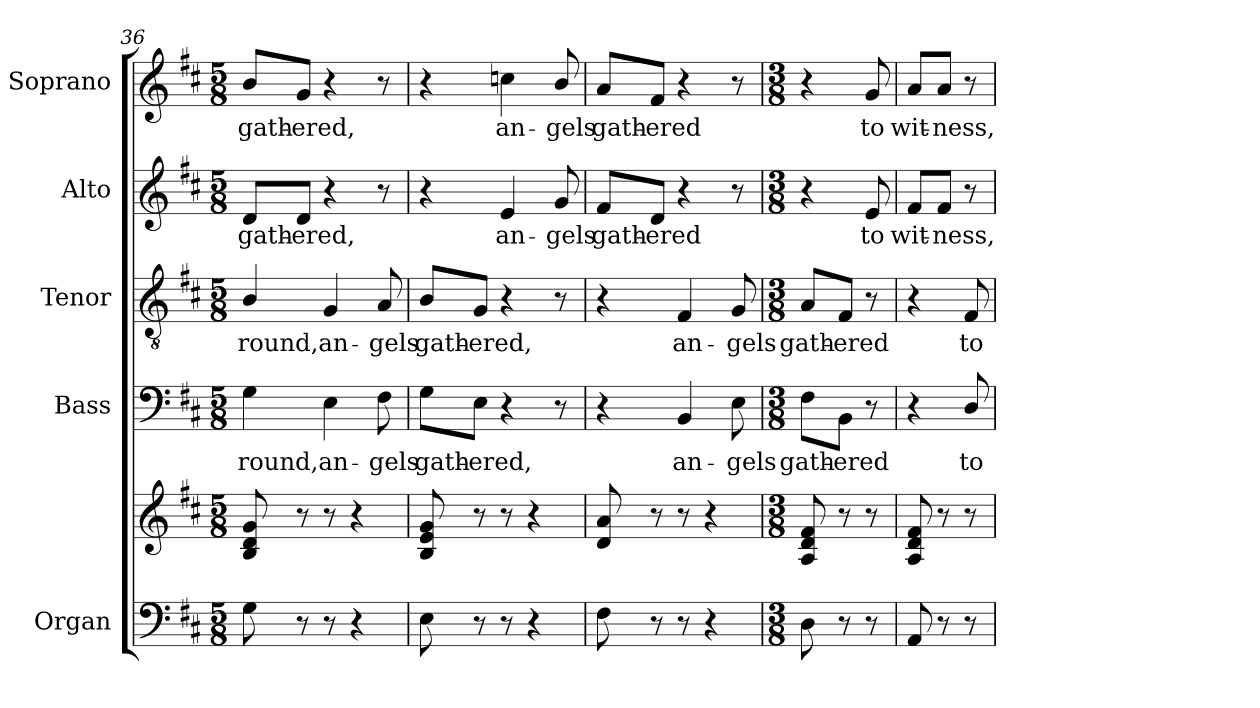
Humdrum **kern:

**kern	**kern	**kern	**text	**kern	**text	**kern	**text	**kern	**text
*part5	*part5	*part4	*part4	*part3	*part3	*part2	*part2	*part1	*part1
*staff6	*staff5	*staff4	*staff4	*staff3	*staff3	*staff2	*staff2	*staff1	*staff1
*I"Organ	*	*I"Bass	*	*I"Tenor	*	*I"Alto	*	*I"Soprano	*
*I'Org.	*	*I'B.	*	*I'T.	*	*I'A.	*	*I'S.	*
*clefF4	*clefG2	*clefF4	*	*clefGv2	*	*clefG2	*	*clefG2	*
*	*	*	*	*ITrd7c12	*	*	*	*	*
*k[f#c#]	*k[f#c#]	*k[f#c#]	*	*k[f#c#]	*	*k[f#c#]	*	*k[f#c#]	*
*D:	*D:	*D:	*	*D:	*	*D:	*	*D:	*
*M5/8	*M5/8	*M5/8	*	*M5/8	*	*M5/8	*	*M5/8	*
=36	=36	=36	=36	=36	=36	=36	=36	=36	=36
!	!	!	!LO:LY:b:color=#000000	!	!	!	!	!	!
!	!	!	!	!	!LO:LY:b:color=#000000	!	!	!	!
!	!	!	!	!	!	!	!LO:LY:b:color=#000000	!	!
!	!	!	!	!	!	!	!	!	!LO:LY:b:color=#000000
8Gi\	8Bi/ 8di 8gi	4Gi\	-round,	4BBi/	-round,	8di/L	gath-	8bi/L	gath-
!	!	!	!	!	!	!	!LO:LY:b:color=#000000	!	!
!	!	!	!	!	!	!	!	!	!LO:LY:b:color=#000000
8r	8r	.	.	.	.	8di/J	-ered,	8gi/J	-ered,
!	!	!	!LO:LY:b:color=#000000	!	!	!	!	!	!
!	!	!	!	!	!LO:LY:b:color=#000000	!	!	!	!
8r	8r	4Ei\	an-	4GGi/	an-	4r	.	4r	.
4r	4r	.	.	.	.	.	.	.	.
!	!	!	!LO:LY:b:color=#000000	!	!	!	!	!	!
!	!	!	!	!	!LO:LY:b:color=#000000	!	!	!	!
.	.	8F#i\	-gels	8AAi/	-gels	8r	.	8r	.
=37	=37	=37	=37	=37	=37	=37	=37	=37	=37
!	!	!	!LO:LY:b:color=#000000	!	!	!	!	!	!
!	!	!	!	!	!LO:LY:b:color=#000000	!	!	!	!
8Ei\	8Bi/ 8ei 8gi	8Gi\L	gath-	8BBi/L	gath-	4r	.	4r	.
!	!	!	!LO:LY:b:color=#000000	!	!	!	!	!	!
!	!	!	!	!	!LO:LY:b:color=#000000	!	!	!	!
8r	8r	8Ei\J	-ered,	8GGi/J	-ered,	.	.	.	.
!	!	!	!	!	!	!	!LO:LY:b:color=#000000	!	!
!	!	!	!	!	!	!	!	!	!LO:LY:b:color=#000000
8r	8r	4r	.	4r	.	4ei/	an-	4ccni\	an-
4r	4r	.	.	.	.	.	.	.	.
!	!	!	!	!	!	!	!LO:LY:b:color=#000000	!	!
!	!	!	!	!	!	!	!	!	!LO:LY:b:color=#000000
.	.	8r	.	8r	.	8gi/	-gels	8bi/	-gels
!!LO:LB:g=z
=38	=38	=38	=38	=38	=38	=38	=38	=38	=38
!	!	!	!	!	!	!	!LO:LY:b:color=#000000	!	!
!	!	!	!	!	!	!	!	!	!LO:LY:b:color=#000000
8F#i\	8di/ 8ai	4r	.	4r	.	8f#i/L	gath-	8ai/L	gath-
!	!	!	!	!	!	!	!LO:LY:b:color=#000000	!	!
!	!	!	!	!	!	!	!	!	!LO:LY:b:color=#000000
8r	8r	.	.	.	.	8di/J	-ered	8f#i/J	-ered
!	!	!	!LO:LY:b:color=#000000	!	!	!	!	!	!
!	!	!	!	!	!LO:LY:b:color=#000000	!	!	!	!
8r	8r	4BBi/	an-	4FF#i/	an-	4r	.	4r	.
4r	4r	.	.	.	.	.	.	.	.
!	!	!	!LO:LY:b:color=#000000	!	!	!	!	!	!
!	!	!	!	!	!LO:LY:b:color=#000000	!	!	!	!
.	.	8Ei\	-gels	8GGi/	-gels	8r	.	8r	.
=39	=39	=39	=39	=39	=39	=39	=39	=39	=39
*M3/8	*M3/8	*M3/8	*	*M3/8	*	*M3/8	*	*M3/8	*
!	!	!	!LO:LY:b:color=#000000	!	!	!	!	!	!
!	!	!	!	!	!LO:LY:b:color=#000000	!	!	!	!
8Di\	8Ai/ 8di 8f#i	8F#i\L	gath-	8AAi/L	gath-	4r	.	4r	.
!	!	!	!LO:LY:b:color=#000000	!	!	!	!	!	!
!	!	!	!	!	!LO:LY:b:color=#000000	!	!	!	!
8r	8r	8BBi\J	-ered	8FF#i/J	-ered	.	.	.	.
!	!	!	!	!	!	!	!LO:LY:b:color=#000000	!	!
!	!	!	!	!	!	!	!	!	!LO:LY:b:color=#000000
8r	8r	8r	.	8r	.	8ei/	to	8gi/	to
=40	=40	=40	=40	=40	=40	=40	=40	=40	=40
!	!	!	!	!	!	!	!LO:LY:b:color=#000000	!	!
!	!	!	!	!	!	!	!	!	!LO:LY:b:color=#000000
8AAi/	8Ai/ 8di 8f#i	4r	.	4r	.	8f#i/L	wit-	8ai/L	wit-
!	!	!	!	!	!	!	!LO:LY:b:color=#000000	!	!
!	!	!	!	!	!	!	!	!	!LO:LY:b:color=#000000
8r	8r	.	.	.	.	8f#i/J	-ness,	8ai/J	-ness,
!	!	!	!LO:LY:b:color=#000000	!	!	!	!	!	!
!	!	!	!	!	!LO:LY:b:color=#000000	!	!	!	!
8r	8r	8Di/	to	8FF#i/	to	8r	.	8r	.
=	=	=	=	=	=	=	=	=	=
*-	*-	*-	*-	*-	*-	*-	*-	*-	*-
